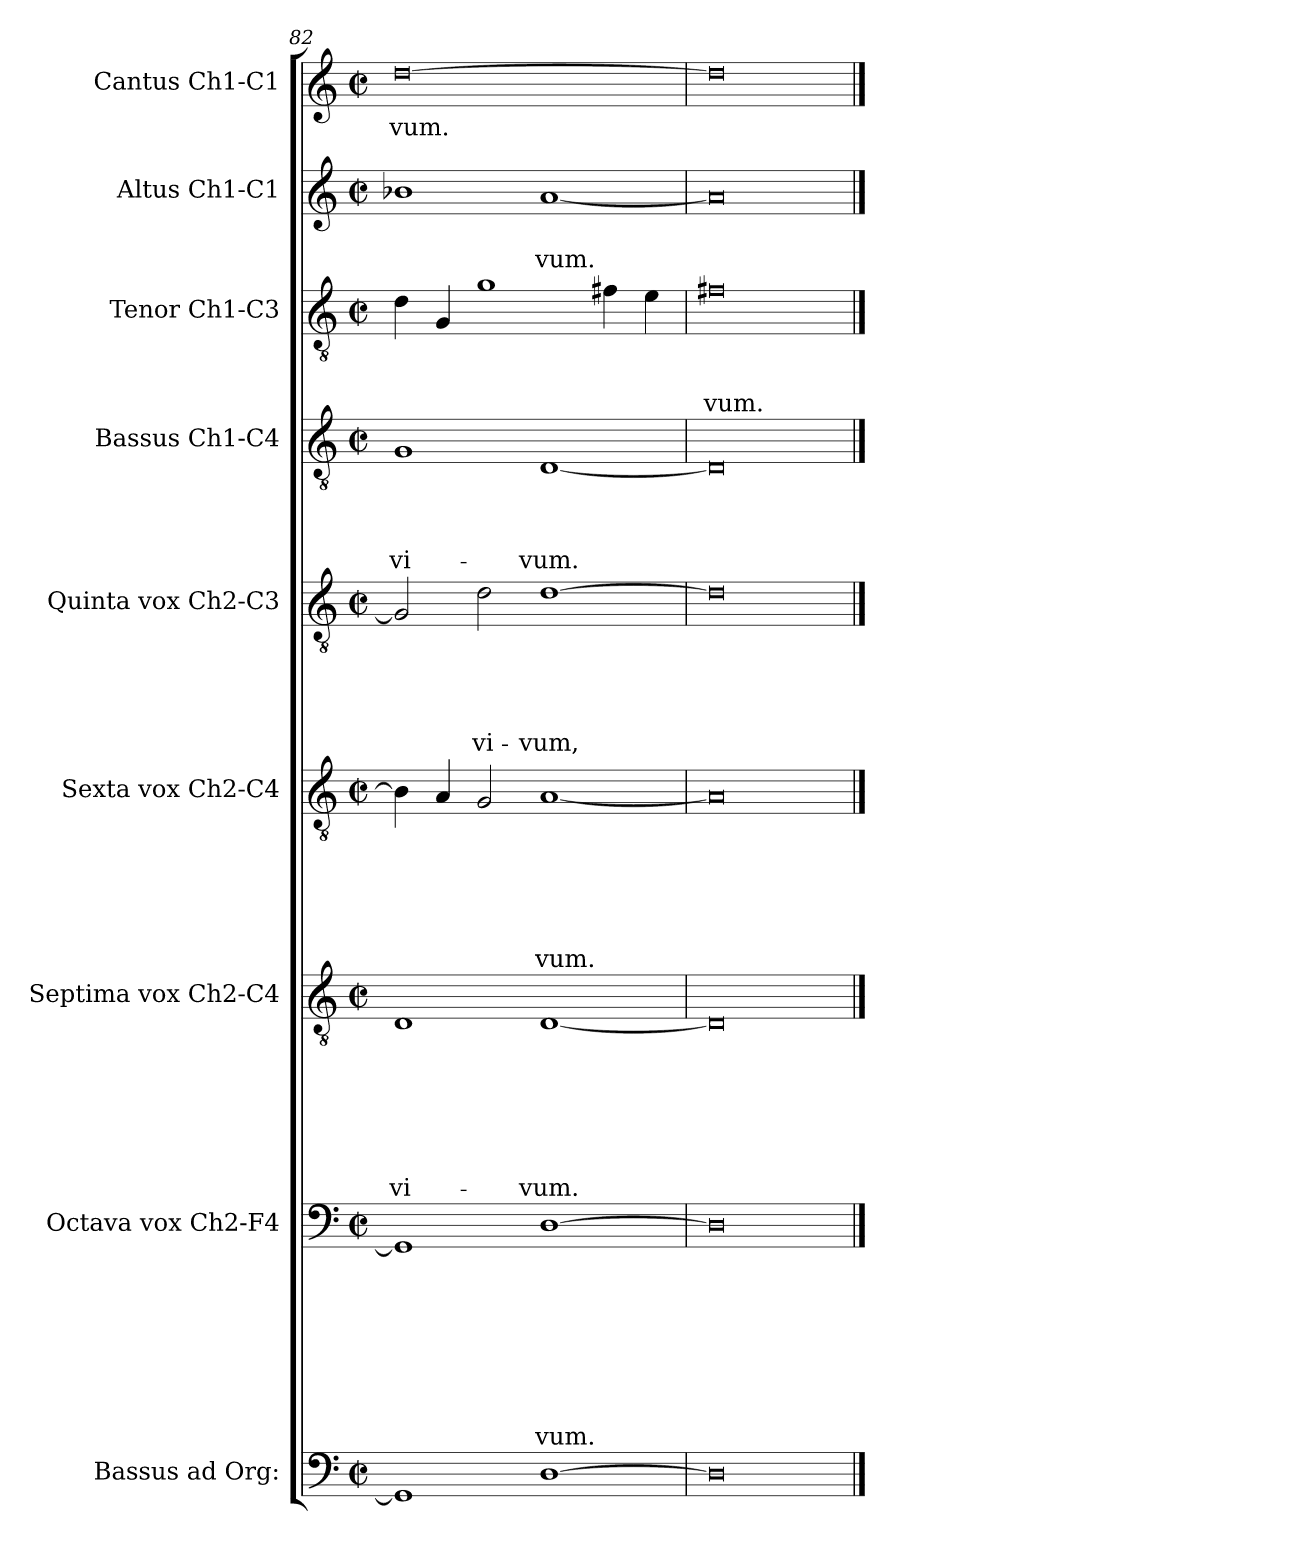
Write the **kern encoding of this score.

**kern	**kern	**text	**text	**text	**text	**text	**text	**text	**text	**kern	**text	**text	**text	**text	**text	**text	**text	**kern	**text	**text	**text	**text	**text	**text	**kern	**text	**text	**text	**text	**text	**kern	**text	**text	**text	**text	**kern	**text	**text	**text	**kern	**text	**text	**kern	**text
*part9	*part8	*part8	*part8	*part8	*part8	*part8	*part8	*part8	*part8	*part7	*part7	*part7	*part7	*part7	*part7	*part7	*part7	*part6	*part6	*part6	*part6	*part6	*part6	*part6	*part5	*part5	*part5	*part5	*part5	*part5	*part4	*part4	*part4	*part4	*part4	*part3	*part3	*part3	*part3	*part2	*part2	*part2	*part1	*part1
*staff9	*staff8	*staff8	*staff8	*staff8	*staff8	*staff8	*staff8	*staff8	*staff8	*staff7	*staff7	*staff7	*staff7	*staff7	*staff7	*staff7	*staff7	*staff6	*staff6	*staff6	*staff6	*staff6	*staff6	*staff6	*staff5	*staff5	*staff5	*staff5	*staff5	*staff5	*staff4	*staff4	*staff4	*staff4	*staff4	*staff3	*staff3	*staff3	*staff3	*staff2	*staff2	*staff2	*staff1	*staff1
*I"Bassus ad Org:	*I"Octava vox Ch2-F4	*	*	*	*	*	*	*	*	*I"Septima vox Ch2-C4	*	*	*	*	*	*	*	*I"Sexta vox Ch2-C4	*	*	*	*	*	*	*I"Quinta vox Ch2-C3	*	*	*	*	*	*I"Bassus Ch1-C4	*	*	*	*	*I"Tenor Ch1-C3	*	*	*	*I"Altus Ch1-C1	*	*	*I"Cantus Ch1-C1	*
*	*	*	*	*	*	*	*	*	*	*	*	*	*	*	*	*	*	*	*	*	*	*	*	*	*	*	*	*	*	*	*I'B	*	*	*	*	*I'T	*	*	*	*I'A	*	*	*I'C	*
*clefF4	*clefF4	*	*	*	*	*	*	*	*	*clefGv2	*	*	*	*	*	*	*	*clefGv2	*	*	*	*	*	*	*clefGv2	*	*	*	*	*	*clefGv2	*	*	*	*	*clefGv2	*	*	*	*clefG2	*	*	*clefG2	*
*k[]	*k[]	*	*	*	*	*	*	*	*	*k[]	*	*	*	*	*	*	*	*k[]	*	*	*	*	*	*	*k[]	*	*	*	*	*	*k[]	*	*	*	*	*k[]	*	*	*	*k[]	*	*	*k[]	*
*C:	*C:	*	*	*	*	*	*	*	*	*C:	*	*	*	*	*	*	*	*C:	*	*	*	*	*	*	*C:	*	*	*	*	*	*C:	*	*	*	*	*C:	*	*	*	*C:	*	*	*C:	*
*M2/2	*M2/2	*	*	*	*	*	*	*	*	*M2/2	*	*	*	*	*	*	*	*M2/2	*	*	*	*	*	*	*M2/2	*	*	*	*	*	*M2/2	*	*	*	*	*M2/2	*	*	*	*M2/2	*	*	*M2/2	*
*met(c|)	*met(c|)	*	*	*	*	*	*	*	*	*met(c|)	*	*	*	*	*	*	*	*met(c|)	*	*	*	*	*	*	*met(c|)	*	*	*	*	*	*met(c|)	*	*	*	*	*met(c|)	*	*	*	*met(c|)	*	*	*met(c|)	*
=82	=82	=82	=82	=82	=82	=82	=82	=82	=82	=82	=82	=82	=82	=82	=82	=82	=82	=82	=82	=82	=82	=82	=82	=82	=82	=82	=82	=82	=82	=82	=82	=82	=82	=82	=82	=82	=82	=82	=82	=82	=82	=82	=82	=82
!	!	!	!	!	!	!	!	!	!	!	!	!	!	!	!	!	!LO:LY:b	!	!	!	!	!	!	!	!	!	!	!	!	!	!	!	!	!	!LO:LY:b	!	!	!	!	!	!	!	!	!LO:LY:b
1GG]	1GG]	.	.	.	.	.	.	.	.	1D	.	.	.	.	.	.	vi-	4B-\]	.	.	.	.	.	.	2G/]	.	.	.	.	.	1G	.	.	.	vi-	4d\	.	.	.	1b-X	.	.	[0dd	-vum.
.	.	.	.	.	.	.	.	.	.	.	.	.	.	.	.	.	.	4A/	.	.	.	.	.	.	.	.	.	.	.	.	.	.	.	.	.	4G/	.	.	.	.	.	.	.	.
!	!	!	!	!	!	!	!	!	!	!	!	!	!	!	!	!	!	!	!	!	!	!	!	!	!	!	!	!	!	!LO:LY:b	!	!	!	!	!	!	!	!	!	!	!	!	!	!
.	.	.	.	.	.	.	.	.	.	.	.	.	.	.	.	.	.	2G/	.	.	.	.	.	.	2d\	.	.	.	.	vi-	.	.	.	.	.	1g	.	.	.	.	.	.	.	.
!	!	!	!	!	!	!	!	!	!LO:LY:b	!	!	!	!	!	!	!	!LO:LY:b	!	!	!	!	!	!	!LO:LY:b	!	!	!	!	!	!LO:LY:b	!	!	!	!	!LO:LY:b	!	!	!	!	!	!	!LO:LY:b	!	!
[1D	[1D	.	.	.	.	.	.	.	-vum.	[1D	.	.	.	.	.	.	-vum.	[1A	.	.	.	.	.	-vum.	[1d	.	.	.	.	-vum,	[1D	.	.	.	-vum.	.	.	.	.	[1a	.	-vum.	.	.
.	.	.	.	.	.	.	.	.	.	.	.	.	.	.	.	.	.	.	.	.	.	.	.	.	.	.	.	.	.	.	.	.	.	.	.	4f#X\	.	.	.	.	.	.	.	.
.	.	.	.	.	.	.	.	.	.	.	.	.	.	.	.	.	.	.	.	.	.	.	.	.	.	.	.	.	.	.	.	.	.	.	.	4e\	.	.	.	.	.	.	.	.
=83	=83	=83	=83	=83	=83	=83	=83	=83	=83	=83	=83	=83	=83	=83	=83	=83	=83	=83	=83	=83	=83	=83	=83	=83	=83	=83	=83	=83	=83	=83	=83	=83	=83	=83	=83	=83	=83	=83	=83	=83	=83	=83	=83	=83
!	!	!	!	!	!	!	!	!	!	!	!	!	!	!	!	!	!	!	!	!	!	!	!	!	!	!	!	!	!	!	!	!	!	!	!	!	!	!	!LO:LY:b	!	!	!	!	!
0D]	0D]	.	.	.	.	.	.	.	.	0D]	.	.	.	.	.	.	.	0A]	.	.	.	.	.	.	0d]	.	.	.	.	.	0D]	.	.	.	.	0f#X	.	.	-vum.	0a]	.	.	0dd]	.
==	==	==	==	==	==	==	==	==	==	==	==	==	==	==	==	==	==	==	==	==	==	==	==	==	==	==	==	==	==	==	==	==	==	==	==	==	==	==	==	==	==	==	==	==
*-	*-	*-	*-	*-	*-	*-	*-	*-	*-	*-	*-	*-	*-	*-	*-	*-	*-	*-	*-	*-	*-	*-	*-	*-	*-	*-	*-	*-	*-	*-	*-	*-	*-	*-	*-	*-	*-	*-	*-	*-	*-	*-	*-	*-
